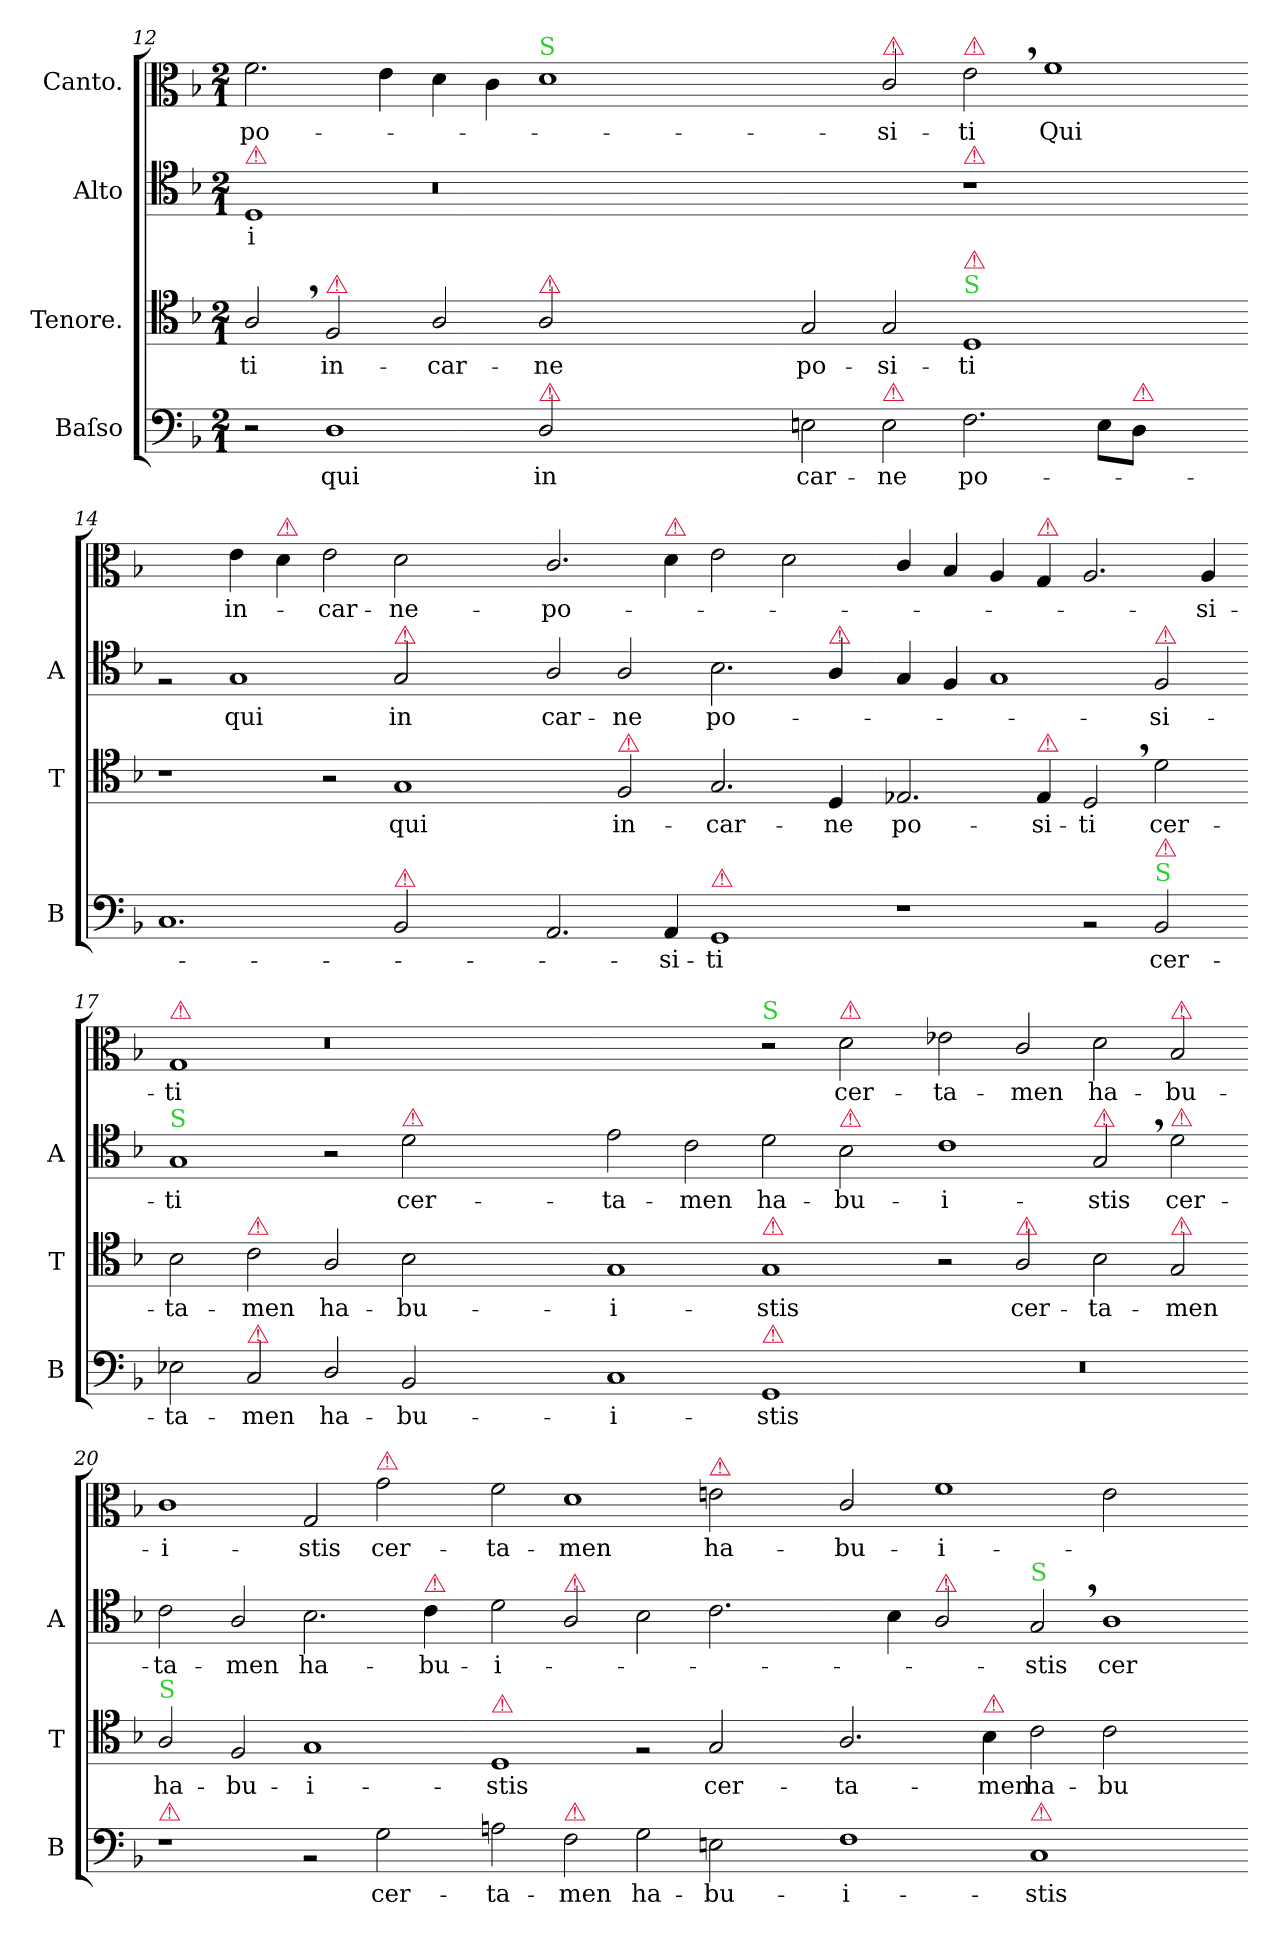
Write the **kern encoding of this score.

**kern	**text	**kern	**text	**kern	**text	**kern	**text
*part4	*part4	*part3	*part3	*part2	*part2	*part1	*part1
*staff4	*staff4	*staff3	*staff3	*staff2	*staff2	*staff1	*staff1
*I"Baſso	*	*I"Tenore.	*	*I"Alto	*	*I"Canto.	*
*I'B	*	*I'T	*	*I'A	*	*	*
*clefF4	*	*clefC4	*	*clefC4	*	*clefC3	*
*k[b-]	*	*k[b-]	*	*k[b-]	*	*k[b-]	*
*M2/1	*	*M2/1	*	*M2/1	*	*M2/1	*
=12	=12	=12	=12	=12	=12	=12	=12
!	!	!	!	!LO:TX:a:color=crimson:t=⚠	!	!	!
!	!	!	!	!	!LO:LY:i	!	!
2r	.	2A,</	-ti	1D	-i	2.f\	po-
!	!	!LO:TX:a:color=crimson:t=⚠	!	!	!	!	!
1D	qui	2F/	in-	.	.	.	.
.	.	.	.	.	.	4e\	.
.	.	2A/	-car-	0r	.	4d\	.
.	.	.	.	.	.	4c\	.
!	!	!	!	!	!	!LO:TX:a:color=limegreen:t=S	!
!	!	!LO:TX:a:color=crimson:t=⚠	!	!	!	!	!
!LO:TX:a:color=crimson:t=⚠	!	!	!	!	!	!	!
2D/	in	2A/	-ne	.	.	1d\	.
1ryy	.	1ryy	.	.	.	.	.
.	.	.	.	.	.	2ryy	.
=13-	=13-	=13-	=13-	=13-	=13-	=13-	=13-
2En\	car-	2G/	po-	1ryy	.	2ryy	.
!	!	!	!	!	!	!LO:TX:a:color=crimson:t=⚠	!
!LO:TX:a:color=crimson:t=⚠	!	!	!	!	!	!	!
2E\	-ne	2G/	-si-	.	.	2c/	-si-
!	!	!	!	!	!	!LO:TX:a:color=crimson:t=⚠	!
!	!	!	!	!LO:TX:a:color=crimson:t=⚠	!	!	!
!	!	!LO:TX:a:color=limegreen:t=S	!	!	!	!	!
!	!	!LO:TX:a:color=crimson:t=⚠	!	!	!	!	!
2.F\	po-	1D	-ti	1r	.	2e,<\	-ti
!	!	!	!	!	!	!	!LO:LY:i
.	.	.	.	.	.	1f\	Qui
8E\L	.	.	.	.	.	.	.
!LO:TX:a:color=crimson:t=⚠	!	!	!	!	!	!	!
8D\J	.	.	.	.	.	.	.
2ryy	.	2ryy	.	2ryy	.	.	.
=14-	=14-	=14-	=14-	=14-	=14-	=14-	=14-
1.C	.	1r	.	2rF	.	2ryy	.
!	!	!	!	!	!	!	!LO:LY:i
.	.	.	.	1G	qui	4e\	in-
!	!	!	!	!	!	!LO:TX:a:color=crimson:t=⚠	!
.	.	.	.	.	.	4d\	.
!	!	!	!	!	!	!	!LO:LY:i
.	.	2r	.	.	.	2e\	-car-
!	!	!	!	!LO:TX:a:color=crimson:t=⚠	!	!	!
!LO:TX:a:color=crimson:t=⚠	!	!	!	!	!	!	!
!	!	!	!	!	!	!	!LO:LY:i
2BB-/	.	1G/	qui	2G/	in	2d\	-ne-
2ryy	.	.	.	2ryy	.	2ryy	.
=15-	=15-	=15-	=15-	=15-	=15-	=15-	=15-
!	!	!	!	!	!	!	!LO:LY:i
2.AA/	.	2ryy	.	2A/	car-	2.c/	-po-
!	!	!LO:TX:a:color=crimson:t=⚠	!	!	!	!	!
.	.	2F/	in-	2A/	-ne	.	.
!	!	!	!	!	!	!LO:TX:a:color=crimson:t=⚠	!
4AA/	-si-	.	.	.	.	4d\	.
!LO:TX:a:color=crimson:t=⚠	!	!	!	!	!	!	!
1GG	-ti	2.G/	-car-	2.B-\	po-	2e\	.
.	.	.	.	.	.	2d\	.
!	!	!	!	!LO:TX:a:color=crimson:t=⚠	!	!	!
.	.	4D/	-ne	4A/	.	.	.
=16-	=16-	=16-	=16-	=16-	=16-	=16-	=16-
1r	.	2.E-X/	po-	4G/	.	4c/	.
.	.	.	.	4F/	.	4B-/	.
.	.	.	.	1G	.	4A/	.
!	!	!	!	!	!	!LO:TX:a:color=crimson:t=⚠	!
!	!	!LO:TX:a:color=crimson:t=⚠	!	!	!	!	!
.	.	4E-/	-si-	.	.	4G/	.
2rBB	.	2D,</	-ti	.	.	2.A/	.
!	!	!	!	!LO:TX:a:color=crimson:t=⚠	!	!	!
!LO:TX:a:color=limegreen:t=S	!	!	!	!	!	!	!
!LO:TX:a:color=crimson:t=⚠	!	!	!	!	!	!	!
2BB-/	cer-	2d\	cer-	2F/	-si-	.	.
!	!	!	!	!	!	!	!LO:LY:i
.	.	.	.	.	.	4A/	-si-
=17-	=17-	=17-	=17-	=17-	=17-	=17-	=17-
!	!	!	!	!	!	!LO:TX:a:color=crimson:t=⚠	!
!	!	!	!	!LO:TX:a:color=limegreen:t=S	!	!	!
!	!	!	!	!	!	!	!LO:LY:i
2E-X\	-ta-	2B-\	-ta-	1G	-ti	1G	-ti
!	!	!LO:TX:a:color=crimson:t=⚠	!	!	!	!	!
!LO:TX:a:color=crimson:t=⚠	!	!	!	!	!	!	!
2C/	-men	2c\	-men	.	.	.	.
2D/	ha-	2A/	ha-	2r	.	0r	.
!	!	!	!	!LO:TX:a:color=crimson:t=⚠	!	!	!
2BB-/	-bu-	2B-\	-bu-	2d\	cer-	.	.
1ryy	.	1ryy	.	1ryy	.	.	.
=18-	=18-	=18-	=18-	=18-	=18-	=18-	=18-
1C	-i-	1G	-i-	2e\	-ta-	1ryy	.
.	.	.	.	2c\	-men	.	.
!	!	!	!	!	!	!LO:TX:a:color=limegreen:t=S	!
!	!	!LO:TX:a:color=crimson:t=⚠	!	!	!	!	!
!LO:TX:a:color=crimson:t=⚠	!	!	!	!	!	!	!
1GG	-stis	1G	-stis	2d\	ha-	2r	.
!	!	!	!	!	!	!LO:TX:a:color=crimson:t=⚠	!
!	!	!	!	!LO:TX:a:color=crimson:t=⚠	!	!	!
.	.	.	.	2B-\	-bu-	2d\	cer-
=19-	=19-	=19-	=19-	=19-	=19-	=19-	=19-
0r	.	2r	.	1c	-i-	2e-X\	-ta-
!	!	!LO:TX:a:color=crimson:t=⚠	!	!	!	!	!
!	!	!	!LO:LY:i	!	!	!	!
.	.	2A/	cer-	.	.	2c/	-men
!	!	!	!	!LO:TX:a:color=crimson:t=⚠	!	!	!
!	!	!	!LO:LY:i	!	!	!	!
.	.	2B-\	-ta-	2G,</	-stis	2d\	ha-
!	!	!	!	!	!	!LO:TX:a:color=crimson:t=⚠	!
!	!	!	!	!LO:TX:a:color=crimson:t=⚠	!	!	!
!	!	!LO:TX:a:color=crimson:t=⚠	!	!	!	!	!
!	!	!	!LO:LY:i	!	!LO:LY:i	!	!
.	.	2G/	-men	2d\	cer-	2B-/	-bu-
=20-	=20-	=20-	=20-	=20-	=20-	=20-	=20-
!	!	!LO:TX:a:color=limegreen:t=S	!	!	!	!	!
!LO:TX:a:color=crimson:t=⚠	!	!	!	!	!	!	!
!	!	!	!LO:LY:i	!	!LO:LY:i	!	!
1r	.	2A/	ha-	2c\	-ta-	1c	-i-
!	!	!	!LO:LY:i	!	!LO:LY:i	!	!
.	.	2F/	-bu-	2A/	-men	.	.
!	!	!	!LO:LY:i	!	!LO:LY:i	!	!
2rBB	.	1G	-i-	2.B-\	ha-	2G/	-stis
!	!	!	!	!	!	!LO:TX:a:color=crimson:t=⚠	!
!	!LO:LY:i	!	!	!	!	!	!LO:LY:i
2G\	cer-	.	.	.	.	2g\	cer-
!	!	!	!	!LO:TX:a:color=crimson:t=⚠	!	!	!
!	!	!	!	!	!LO:LY:i	!	!
.	.	.	.	4c\	-bu-	.	.
=21-	=21-	=21-	=21-	=21-	=21-	=21-	=21-
!	!	!LO:TX:a:color=crimson:t=⚠	!	!	!	!	!
!	!LO:LY:i	!	!LO:LY:i	!	!LO:LY:i	!	!LO:LY:i
2An\	-ta-	1D	-stis	2d\	-i-	2f\	-ta-
!	!	!	!	!LO:TX:a:color=crimson:t=⚠	!	!	!
!LO:TX:a:color=crimson:t=⚠	!	!	!	!	!	!	!
!	!LO:LY:i	!	!	!	!	!	!LO:LY:i
2F\	-men	.	.	2A/	.	1d	-men
!	!LO:LY:i	!	!	!	!	!	!
2G\	ha-	2rF	.	2B-\	.	.	.
!	!	!	!	!	!	!LO:TX:a:color=crimson:t=⚠	!
!	!LO:LY:i	!	!LO:LY:i	!	!	!	!LO:LY:i
2En\	-bu-	2G/	cer-	2.c\	.	2en\	ha-
4ryy	.	4ryy	.	.	.	4ryy	.
=22-	=22-	=22-	=22-	=22-	=22-	=22-	=22-
!	!LO:LY:i	!	!LO:LY:i	!	!	!	!LO:LY:i
1F	-i-	2.A/	-ta-	4ryy	.	2c/	-bu-
.	.	.	.	4B-\	.	.	.
!	!	!	!	!LO:TX:a:color=crimson:t=⚠	!	!	!
!	!	!	!	!	!	!	!LO:LY:i
.	.	.	.	2A/	.	1f	-i-
!	!	!LO:TX:a:color=crimson:t=⚠	!	!	!	!	!
!	!	!	!LO:LY:i	!	!	!	!
.	.	4B-\	-men	.	.	.	.
!	!	!	!	!LO:TX:a:color=limegreen:t=S	!	!	!
!LO:TX:a:color=crimson:t=⚠	!	!	!	!	!	!	!
!	!LO:LY:i	!	!LO:LY:i	!	!LO:LY:i	!	!
1C	-stis	2c\	ha-	2G,</	-stis	.	.
!	!	!	!LO:LY:i	!	!LO:LY:i	!	!
.	.	2c\	-bu-	1A\	cer-	2e\	.
2ryy	.	2ryy	.	.	.	2ryy	.
=-	=-	=-	=-	=-	=-	=-	=-
*-	*-	*-	*-	*-	*-	*-	*-
